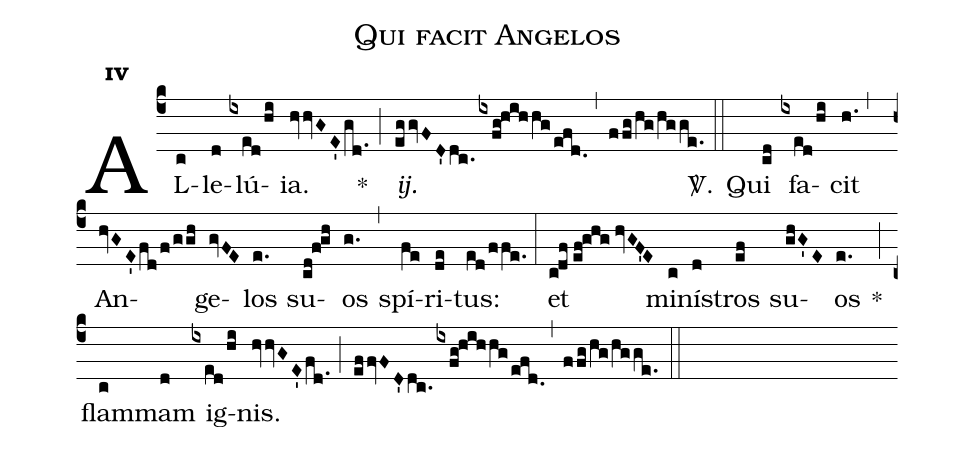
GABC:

name:Qui facit Angelos;
mode:4;
office-part:Alleluia;
%%
(c4) AL(c)le(d)lú(ixed/hi)ia.(hvvGE'/gd.) *(;) <i>ij.</i>(eggvFD'dc./ixfg!hihhg/efd.) (,) (ffg/hg/hgge.) <sp>V/</sp>.(::) Qui(cd) fa(ixed/hi)cit(h.) (,) An(hvGE'/fd/f/ggh)ge(gvFE)los(e.) su(cd!f!gh)os(g.) (,) spí(fe)ri(de)tus:(ed/ffe.) (:) et(c!df//ef!ghg//hvGF'E) mi(c)ní(d)stros(ef) su(ghG'E)os(e.) *(;) flam(c)mam(d) ig(ixed/hi)nis.(hvvGE'/fd.) (;) (effvFD'dc./ixfg!hihhg/efd.) (,) (ffg/hg/hgge.) (::)
